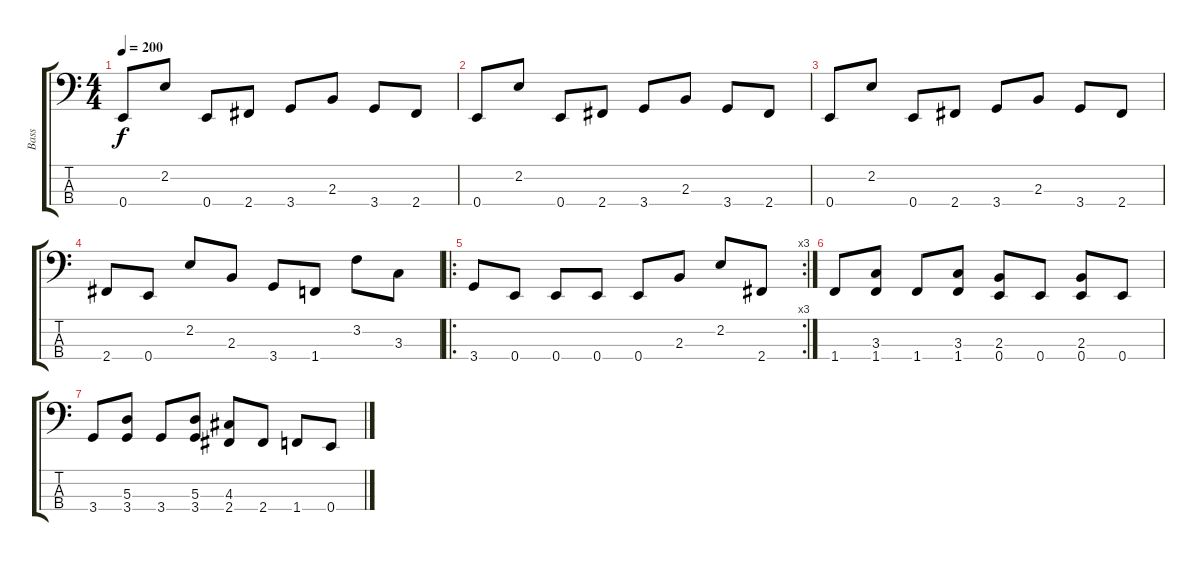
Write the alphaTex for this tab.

\track ("Bass" "Bass") {instrument electricbassfinger}
\staff {score tabs}
\tuning (G2 D2 A1 E1) {hide}
\ts (4 4)
\tempo 200
\clef f4
\ks c
0.4.8{dy f} 2.2.8 0.4.8 2.4.8 3.4.8 2.3.8 3.4.8 2.4.8 |
0.4.8 2.2.8 0.4.8 2.4.8 3.4.8 2.3.8 3.4.8 2.4.8 |
0.4.8 2.2.8 0.4.8 2.4.8 3.4.8 2.3.8 3.4.8 2.4.8 |
2.4.8 0.4.8 2.2.8 2.3.8 3.4.8 1.4.8 3.2.8 3.3.8 |
\ro
\rc 3
3.4.8 0.4.8 0.4.8 0.4.8 0.4.8 2.3.8 2.2.8 2.4.8 |
1.4.8 (3.3 1.4).8 1.4.8 (3.3 1.4).8 (2.3 0.4).8 0.4.8 (2.3 0.4).8 0.4.8 |
3.4.8 (5.3 3.4).8 3.4.8 (5.3 3.4).8 (4.3 2.4).8 2.4.8 1.4.8 0.4.8
